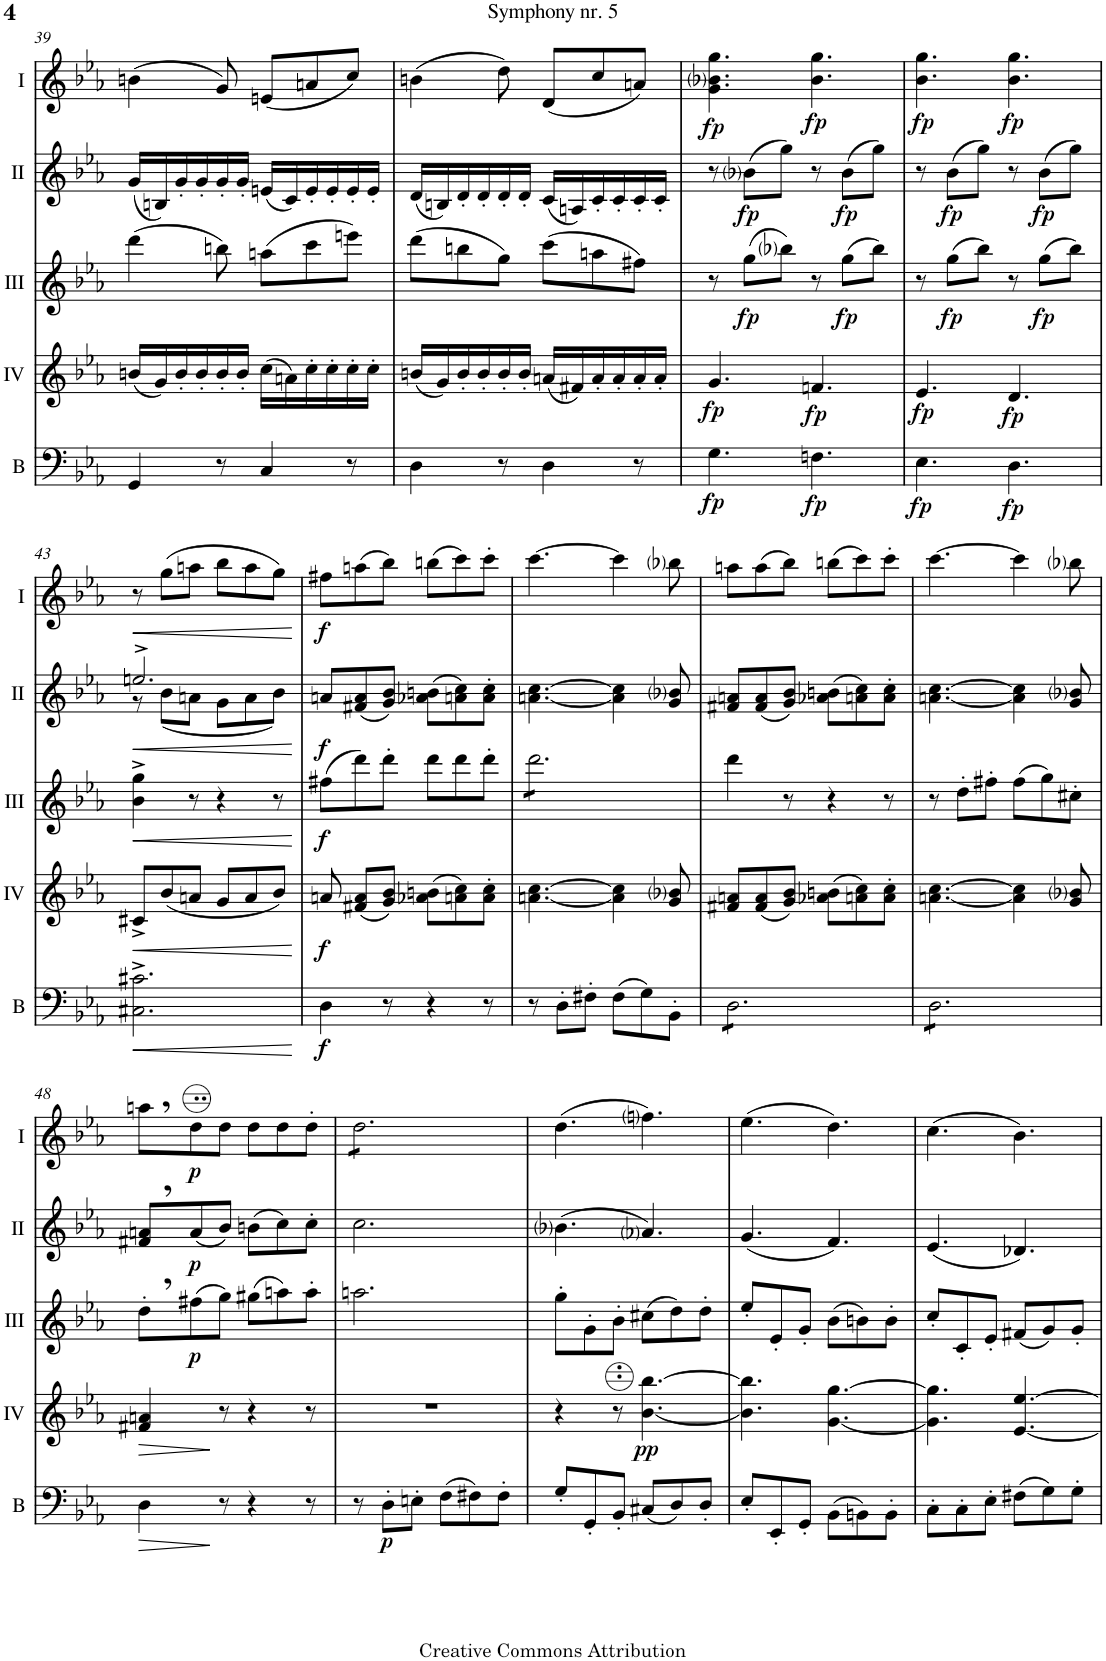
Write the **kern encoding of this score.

**kern	**dynam	**kern	**dynam	**kern	**dynam	**kern	**dynam	**kern	**dynam
*part5	*part5	*part4	*part4	*part3	*part3	*part2	*part2	*part1	*part1
*staff5	*staff5	*staff4	*staff4	*staff3	*staff3	*staff2	*staff2	*staff1	*staff1
*I"Bass	*	*I"Acc. 4	*	*I"Acc. 3	*	*I"Acc. 2	*	*I"Acc. 1	*
*I'B	*	*	*	*	*	*	*	*	*
!!LO:PB:g=z
*clefF4	*	*clefG2	*	*clefG2	*	*clefG2	*	*clefG2	*
*Trd7c12	*	*Trd7c12	*	*Trd7c12	*	*	*	*	*
*k[b-e-a-]	*	*k[b-e-a-]	*	*k[b-e-a-]	*	*k[b-e-a-]	*	*k[b-e-a-]	*
*M6/8	*	*M6/8	*	*M6/8	*	*M6/8	*	*M6/8	*
=39	=39	=39	=39	=39	=39	=39	=39	=39	=39
4GG/	.	(16bn/LL	.	(4ddd\	.	(16g/LL	.	(4Bn\	.
.	.	16g/)	.	.	.	16Bn/)	.	.	.
.	.	16b'/	.	.	.	16g'/	.	.	.
.	.	16b'/	.	.	.	16g'/	.	.	.
8r	.	16b'/	.	8bbn\)	.	16g'/	.	8G/)	.
.	.	16b'/JJ	.	.	.	16g'/JJ	.	.	.
4C/	.	(16cc\LL	.	(8aan\L	.	(16en/LL	.	(8En/L	.
.	.	16an\)	.	.	.	16c/)	.	.	.
.	.	16cc'\	.	8ccc\	.	16e'/	.	8An/	.
.	.	16cc'\	.	.	.	16e'/	.	.	.
8r	.	16cc'\	.	8eeen\J)	.	16e'/	.	8c/J)	.
.	.	16cc'\JJ	.	.	.	16e'/JJ	.	.	.
=40	=40	=40	=40	=40	=40	=40	=40	=40	=40
4D\	.	(16bn/LL	.	(8ddd\L	.	(16d/LL	.	(4Bn\	.
.	.	16g/)	.	.	.	16Bn/)	.	.	.
.	.	16b'/	.	8bbn\	.	16d'/	.	.	.
.	.	16b'/	.	.	.	16d'/	.	.	.
8r	.	16b'/	.	8gg\J)	.	16d'/	.	8d\)	.
.	.	16b'/JJ	.	.	.	16d'/JJ	.	.	.
4D\	.	(16an/LL	.	(8ccc\L	.	(16c/LL	.	(8D/L	.
.	.	16f#X/)	.	.	.	16An/)	.	.	.
.	.	16a'/	.	8aan\	.	16c'/	.	8c/	.
.	.	16a'/	.	.	.	16c'/	.	.	.
8r	.	16a'/	.	8ff#X\J)	.	16c'/	.	8An/J)	.
.	.	16a'/JJ	.	.	.	16c'/JJ	.	.	.
=41	=41	=41	=41	=41	=41	=41	=41	=41	=41
!	!LO:DY:b	!	!LO:DY:b	!	!	!	!	!	!LO:DY:b
4.G\	fp	4.g/	fp	8r	.	8r	.	4.G\ 4.B-i\ 4.g\	fp
!	!	!	!	!	!LO:DY:b	!	!LO:DY:b	!	!
.	.	.	.	(8gg\L	fp	(8b-i\L	fp	.	.
.	.	.	.	8bb-i\J)	.	8gg\J)	.	.	.
!	!LO:DY:b	!	!LO:DY:b	!	!	!	!	!	!LO:DY:b
4.Fn\	fp	4.fn/	fp	8r	.	8r	.	4.B-\ 4.g\	fp
!	!	!	!	!	!LO:DY:b	!	!LO:DY:b	!	!
.	.	.	.	(8gg\L	fp	(8b-\L	fp	.	.
.	.	.	.	8bb-\J)	.	8gg\J)	.	.	.
=42	=42	=42	=42	=42	=42	=42	=42	=42	=42
!	!LO:DY:b	!	!LO:DY:b	!	!	!	!	!	!LO:DY:b
4.E-\	fp	4.e-/	fp	8r	.	8r	.	4.B-\ 4.g\	fp
!	!	!	!	!	!LO:DY:b	!	!LO:DY:b	!	!
.	.	.	.	(8gg\L	fp	(8b-\L	fp	.	.
.	.	.	.	8bb-\J)	.	8gg\J)	.	.	.
!	!LO:DY:b	!	!LO:DY:b	!	!	!	!	!	!LO:DY:b
4.D\	fp	4.d/	fp	8r	.	8r	.	4.B-\ 4.g\	fp
!	!	!	!	!	!LO:DY:b	!	!LO:DY:b	!	!
.	.	.	.	(8gg\L	fp	(8b-\L	fp	.	.
.	.	.	.	8bb-\J)	.	8gg\J)	.	.	.
!!LO:LB:g=z
=43	=43	=43	=43	=43	=43	=43	=43	=43	=43
!	!LO:HP:b	!	!LO:HP:b	!	!LO:HP:b	!	!LO:HP:b	!	!LO:HP:b
*	*	*	*	*	*	*^	*	*	*
2.C#X\^ 2.c#X\^	<	8c#X^/L	<	4b-\^ 4gg\^	<	2.een^/	8r	<	8r	<
.	.	(8b-/	.	.	.	.	(8b-\L	.	(8g\L	.
.	.	8an/J	.	8r	.	.	8an\J	.	8an\J	.
.	.	8g/L	.	4r	.	.	8g\L	.	8b-\L	.
.	.	8a/	.	.	.	.	8a\	.	8a\	.
.	.	8b-/J)	.	8r	.	.	8b-\J)	.	8g\J)	.
*	*	*	*	*	*	*v	*v	*	*	*
.	[	.	[	.	[	.	[	.	[
=44	=44	=44	=44	=44	=44	=44	=44	=44	=44
!	!LO:DY:b	!	!LO:DY:b	!	!LO:DY:b	!	!LO:DY:b	!	!LO:DY:b
4D\	f	8an/	f	(8ff#X\L	f	8an/L	f	8f#X\L	f
.	.	(8f#X/ 8a/L	.	8ddd\)	.	(8f#X/ 8a/	.	(8an\	.
8r	.	8g/ 8b-/J)	.	8ddd'\J	.	8g/ 8b-/J)	.	8b-\J)	.
4r	.	(8a-X\ 8bn\L	.	8ddd\L	.	(8a-X\ 8bn\L	.	(8bn\L	.
.	.	8an\ 8cc\)	.	8ddd\	.	8an\ 8cc\)	.	8cc\)	.
8r	.	8a\' 8cc\'J	.	8ddd'\J	.	8a\' 8cc\'J	.	8cc'\J	.
=45	=45	=45	=45	=45	=45	=45	=45	=45	=45
*	*	*	*	*tremolo	*	*	*	*	*
8r	.	[4.an\ [4.cc\	.	8ddd\L	.	[4.an\ [4.cc\	.	[4.cc\	.
8D'\L	.	.	.	8ddd\	.	.	.	.	.
8F#X'\J	.	.	.	8ddd\	.	.	.	.	.
(8F#\L	.	4a\] 4cc\]	.	8ddd\	.	4a\] 4cc\]	.	4cc\]	.
8G\)	.	.	.	8ddd\	.	.	.	.	.
8BB-'\J	.	8g/ 8b-i/	.	8ddd\J	.	8g/ 8b-i/	.	8b-i\	.
*	*	*	*	*Xtremolo	*	*	*	*	*
=46	=46	=46	=46	=46	=46	=46	=46	=46	=46
*tremolo	*	*	*	*	*	*	*	*	*
8D\L	.	8f#X/ 8an/L	.	4ddd\	.	8f#X/ 8an/L	.	8an\L	.
8D\	.	(8f#/ 8a/	.	.	.	(8f#/ 8a/	.	(8a\	.
8D\	.	8g/ 8b-/J)	.	8r	.	8g/ 8b-/J)	.	8b-\J)	.
8D\	.	(8a-X\ 8bn\L	.	4r	.	(8a-X\ 8bn\L	.	(8bn\L	.
8D\	.	8an\ 8cc\)	.	.	.	8an\ 8cc\)	.	8cc\)	.
8D\J	.	8a\' 8cc\'J	.	8r	.	8a\' 8cc\'J	.	8cc'\J	.
=47	=47	=47	=47	=47	=47	=47	=47	=47	=47
8D\L	.	[4.an\ [4.cc\	.	8r	.	[4.an\ [4.cc\	.	[4.cc\	.
8D\	.	.	.	8dd'\L	.	.	.	.	.
8D\	.	.	.	8ff#X'\J	.	.	.	.	.
8D\	.	4a\] 4cc\]	.	(8ff#\L	.	4a\] 4cc\]	.	4cc\]	.
8D\	.	.	.	8gg\)	.	.	.	.	.
8D\J	.	8g/ 8b-i/	.	8cc#X'\J	.	8g/ 8b-i/	.	8b-i\	.
*Xtremolo	*	*	*	*	*	*	*	*	*
!!LO:LB:g=z
=48	=48	=48	=48	=48	=48	=48	=48	=48	=48
!	!LO:HP:b	!	!LO:HP:b	!	!	!	!	!	!
4D\	>	4f#X/ 4an/	>	8dd',\L	.	8f#X/, 8an/,L	.	8an,\L	.
!	!	!	!	!	!LO:DY:b	!	!LO:DY:b	!	!LO:DY:b
.	.	.	.	(8ff#X\	p	(8a/	p	8dd\	p
8r	]	8r	]	8gg\J)	.	8b-/J)	.	8dd\J	.
4r	.	4r	.	(8gg#X\L	.	(8bn\L	.	8dd\L	.
.	.	.	.	8aan\)	.	8cc\)	.	8dd\	.
8r	.	8r	.	8aa'\J	.	8cc'\J	.	8dd'\J	.
=49	=49	=49	=49	=49	=49	=49	=49	=49	=49
*	*	*	*	*	*	*	*	*tremolo	*
8r	.	2.r	.	2.aan\	.	2.cc\	.	8dd\L	.
!	!LO:DY:b	!	!	!	!	!	!	!	!
8D'\L	p	.	.	.	.	.	.	8dd\	.
8En'\J	.	.	.	.	.	.	.	8dd\	.
(8F\L	.	.	.	.	.	.	.	8dd\	.
8F#X\)	.	.	.	.	.	.	.	8dd\	.
8F#'\J	.	.	.	.	.	.	.	8dd\J	.
*	*	*	*	*	*	*	*	*Xtremolo	*
=50	=50	=50	=50	=50	=50	=50	=50	=50	=50
8G'/L	.	4r	.	8gg'\L	.	(4.b-i\	.	(4.dd\	.
8GG'/	.	.	.	8g'\	.	.	.	.	.
8BB-'/J	.	8r	.	8b-'\J	.	.	.	.	.
!	!	!	!LO:DY:b	!	!	!	!	!	!
(8C#X/L	.	[4.bb-\ [4.bbb-\	pp	(8cc#X\L	.	4.a-i/)	.	4.ffni\)	.
8D/)	.	.	.	8dd\)	.	.	.	.	.
8D'/J	.	.	.	8dd'\J	.	.	.	.	.
=51	=51	=51	=51	=51	=51	=51	=51	=51	=51
8E-'/L	.	4.bb-\] 4.bbb-\]	.	8ee-'/L	.	(4.g/	.	(4.ee-\	.
8EE-'/	.	.	.	8e-'/	.	.	.	.	.
8GG'/J	.	.	.	8g'/J	.	.	.	.	.
(8BB-\L	.	[4.gg\ [4.ggg\	.	(8b-\L	.	4.f/)	.	4.dd\)	.
8BBn\)	.	.	.	8bn\)	.	.	.	.	.
8BB'\J	.	.	.	8b'\J	.	.	.	.	.
=52	=52	=52	=52	=52	=52	=52	=52	=52	=52
8C'\L	.	4.gg\] 4.ggg\]	.	8cc'/L	.	(4.e-/	.	(4.cc\	.
8C'\	.	.	.	8c'/	.	.	.	.	.
8E-'\J	.	.	.	8e-'/J	.	.	.	.	.
(8F#X\L	.	[4.ee-/ [4.eee-/	.	(8f#X/L	.	4.d-X/)	.	4.b-\)	.
8G\)	.	.	.	8g/)	.	.	.	.	.
8G'\J	.	.	.	8g'/J	.	.	.	.	.
=	=	=	=	=	=	=	=	=	=
*-	*-	*-	*-	*-	*-	*-	*-	*-	*-
